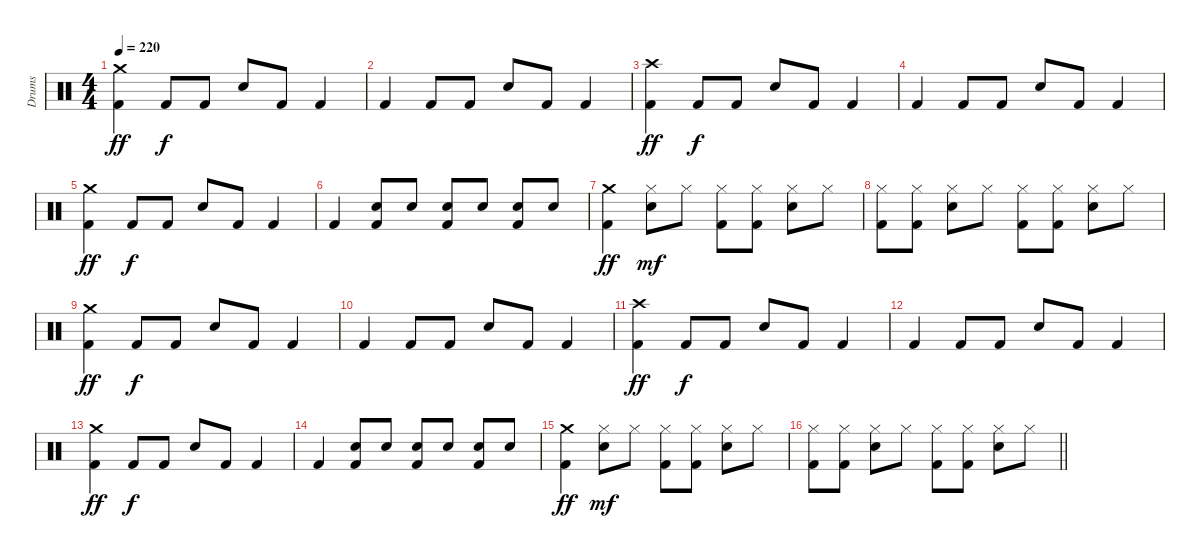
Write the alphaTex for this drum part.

\track ("Drums" "Drums") {instrument percussion}
\staff {score}
\articulation defaults
\ts (4 4)
\tempo 220
\clef neutral
\ks c
("Crash medium (hit)" "Kick (hit) 2").4{dy ff} "Kick (hit) 2".8{dy f} "Kick (hit) 2".8 "Electric Snare (hit)".8 "Kick (hit) 2".8 "Kick (hit) 2".4 |
"Kick (hit) 2".4 "Kick (hit) 2".8 "Kick (hit) 2".8 "Electric Snare (hit)".8 "Kick (hit) 2".8 "Kick (hit) 2".4 |
("Crash high (hit)" "Kick (hit) 2").4{dy ff} "Kick (hit) 2".8{dy f} "Kick (hit) 2".8 "Electric Snare (hit)".8 "Kick (hit) 2".8 "Kick (hit) 2".4 |
"Kick (hit) 2".4 "Kick (hit) 2".8 "Kick (hit) 2".8 "Electric Snare (hit)".8 "Kick (hit) 2".8 "Kick (hit) 2".4 |
("Crash medium (hit)" "Kick (hit) 2").4{dy ff} "Kick (hit) 2".8{dy f} "Kick (hit) 2".8 "Electric Snare (hit)".8 "Kick (hit) 2".8 "Kick (hit) 2".4 |
"Kick (hit) 2".4 ("Electric Snare (hit)" "Kick (hit) 2").8 "Electric Snare (hit)".8 ("Electric Snare (hit)" "Kick (hit) 2").8 "Electric Snare (hit)".8 ("Electric Snare (hit)" "Kick (hit) 2").8 "Electric Snare (hit)".8 |
("Crash medium (hit)" "Kick (hit) 2").4{dy ff} ("Hi-Hat (closed)" "Electric Snare (hit)").8{dy mf} "Hi-Hat (closed)".8 ("Hi-Hat (closed)" "Kick (hit) 2").8 ("Hi-Hat (closed)" "Kick (hit) 2").8 ("Hi-Hat (closed)" "Electric Snare (hit)").8 "Hi-Hat (closed)".8 |
("Hi-Hat (closed)" "Kick (hit) 2").8 ("Hi-Hat (closed)" "Kick (hit) 2").8 ("Hi-Hat (closed)" "Electric Snare (hit)").8 "Hi-Hat (closed)".8 ("Hi-Hat (closed)" "Kick (hit) 2").8 ("Hi-Hat (closed)" "Kick (hit) 2").8 ("Hi-Hat (closed)" "Electric Snare (hit)").8 "Hi-Hat (closed)".8 |
("Crash medium (hit)" "Kick (hit) 2").4{dy ff} "Kick (hit) 2".8{dy f} "Kick (hit) 2".8 "Electric Snare (hit)".8 "Kick (hit) 2".8 "Kick (hit) 2".4 |
"Kick (hit) 2".4 "Kick (hit) 2".8 "Kick (hit) 2".8 "Electric Snare (hit)".8 "Kick (hit) 2".8 "Kick (hit) 2".4 |
("Crash high (hit)" "Kick (hit) 2").4{dy ff} "Kick (hit) 2".8{dy f} "Kick (hit) 2".8 "Electric Snare (hit)".8 "Kick (hit) 2".8 "Kick (hit) 2".4 |
"Kick (hit) 2".4 "Kick (hit) 2".8 "Kick (hit) 2".8 "Electric Snare (hit)".8 "Kick (hit) 2".8 "Kick (hit) 2".4 |
("Crash medium (hit)" "Kick (hit) 2").4{dy ff} "Kick (hit) 2".8{dy f} "Kick (hit) 2".8 "Electric Snare (hit)".8 "Kick (hit) 2".8 "Kick (hit) 2".4 |
"Kick (hit) 2".4 ("Electric Snare (hit)" "Kick (hit) 2").8 "Electric Snare (hit)".8 ("Electric Snare (hit)" "Kick (hit) 2").8 "Electric Snare (hit)".8 ("Electric Snare (hit)" "Kick (hit) 2").8 "Electric Snare (hit)".8 |
("Crash medium (hit)" "Kick (hit) 2").4{dy ff} ("Hi-Hat (closed)" "Electric Snare (hit)").8{dy mf} "Hi-Hat (closed)".8 ("Hi-Hat (closed)" "Kick (hit) 2").8 ("Hi-Hat (closed)" "Kick (hit) 2").8 ("Hi-Hat (closed)" "Electric Snare (hit)").8 "Hi-Hat (closed)".8 |
\barLineRight lightlight
("Hi-Hat (closed)" "Kick (hit) 2").8 ("Hi-Hat (closed)" "Kick (hit) 2").8 ("Hi-Hat (closed)" "Electric Snare (hit)").8 "Hi-Hat (closed)".8 ("Hi-Hat (closed)" "Kick (hit) 2").8 ("Hi-Hat (closed)" "Kick (hit) 2").8 ("Hi-Hat (closed)" "Electric Snare (hit)").8 "Hi-Hat (closed)".8
